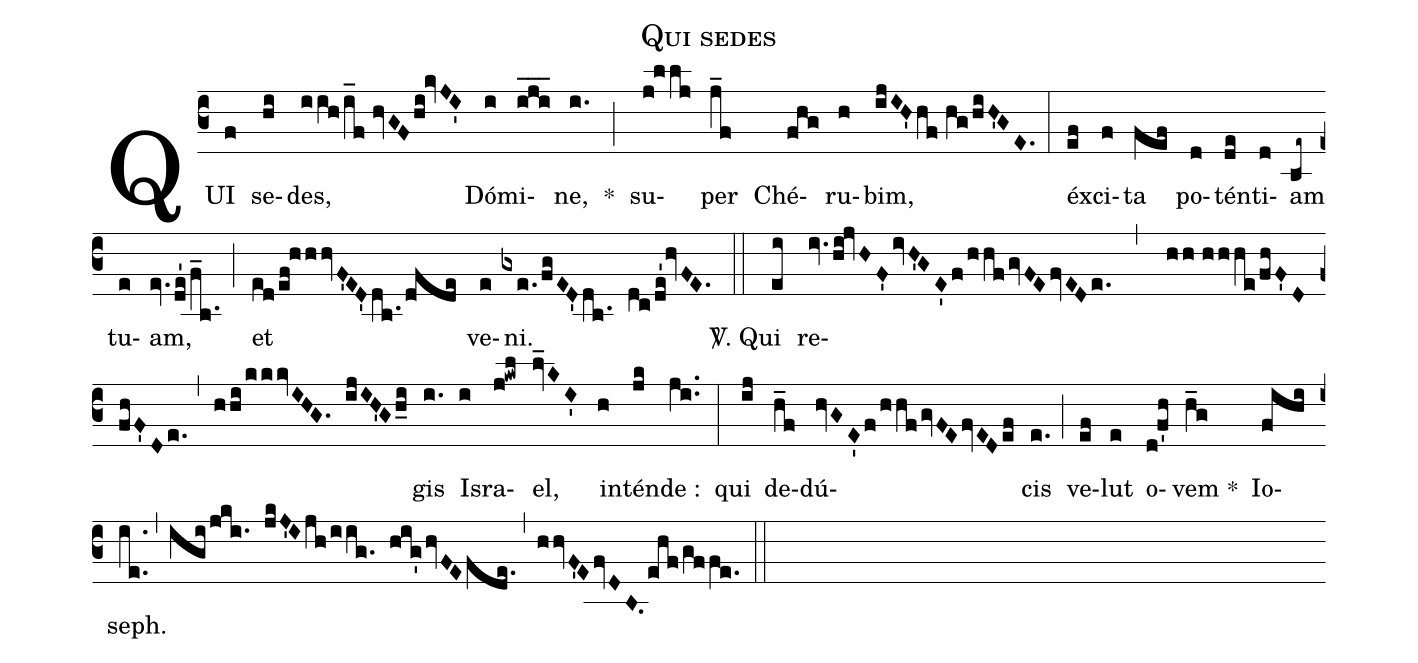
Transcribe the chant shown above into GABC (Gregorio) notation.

name:Qui sedes;
%%
(c3) QU{I}(f) se(hi)des,(iih/i_f//hvGFhi!kvJI') Dó(i)mi-(iji___)ne,(i.) *(;) su(j!llj)per(j_f) Ché(fhg)ru(h)bim,(ijIH'hf//hg/hiH'GE.) (:) éx(ef)ci(f)ta(fef) po(d)tén(de)ti(d)am(be~) tu(e)am,(ev.de'/f_b.) (;) et(ed/ef!hhhvF'ED'db./dfde) ve(e)ni.(gxe./fgED'db. dc/de'!hvFE.) (::)

<sp>V/</sp>. Qui(ei) re(iv.hi!jvHF'ivH'GE'f/hhf/gvFEfvEDe./,/hh//hhhe/fhF'D fhF'De.,hhi/kkkvIHG. ijIH'Gh_i)gis(i.) Is(i)ra(j!kwl)el,(lv_KI') in(h)tén(jk)de :(ji..) (:)
qui(ij) de(h_f)dú(hvGE'f/hhf/gvFEfvEDef)cis(e.) (;) ve(ef)lut(e) o(d!f'h)vem *(h_g) Io(fihi)seph.(ie..,igi/jki. jkJ'Ijh/iig. hig'/hvFEfde.,hhvF'EfvDB.ehf/gffe.) (::)
